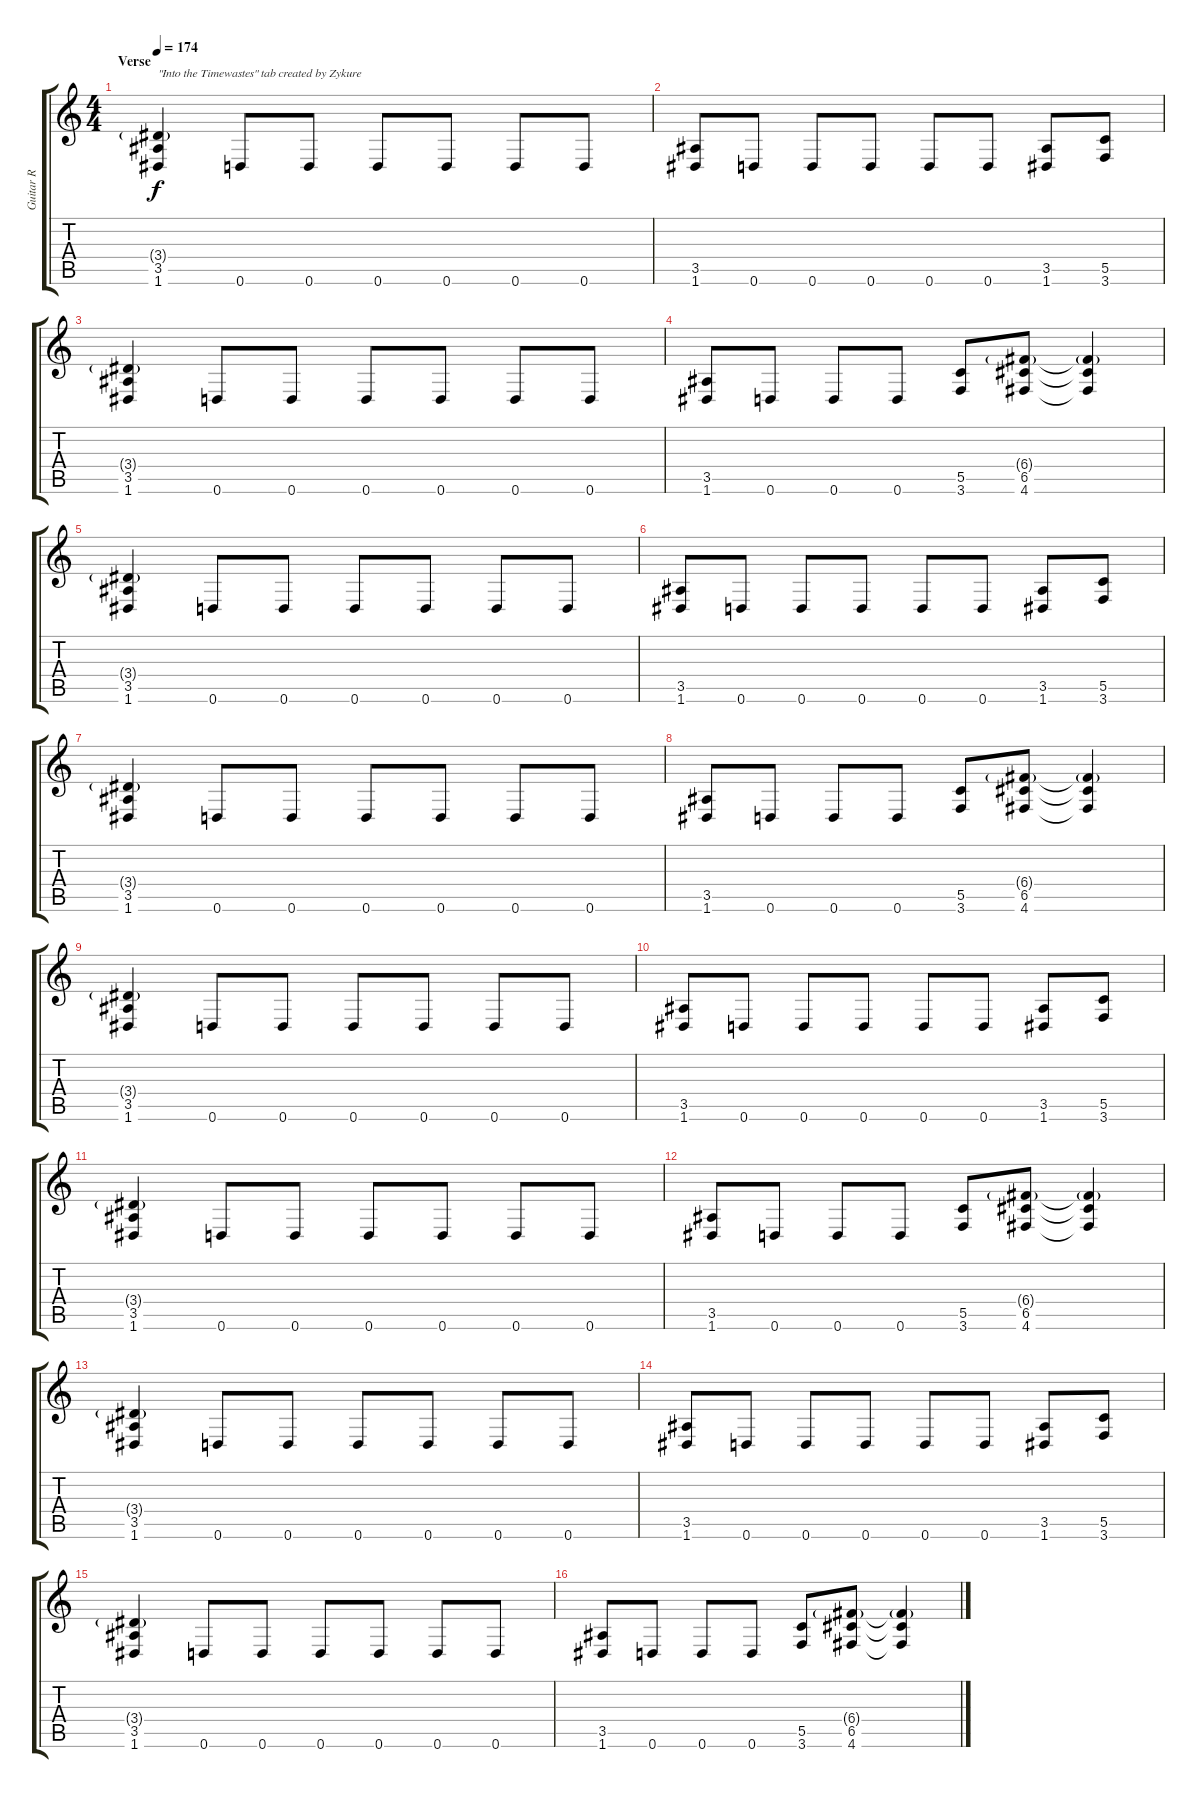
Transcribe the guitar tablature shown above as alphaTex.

\track ("Guitar R" "Guitar R") {instrument distortionguitar}
\staff {score tabs}
\tuning (D4 A3 F3 C3 G2 D2) {hide}
\ts (4 4)
\section ("" "Verse")
\tempo 174
\clef g2
\ks c
(3.4{g} 3.5 1.6).4{txt "\"Into the Timewastes\" tab created by Zykure" dy f instrument distortionguitar} 0.6.8 0.6.8 0.6.8 0.6.8 0.6.8 0.6.8 |
(3.5 1.6).8 0.6.8 0.6.8 0.6.8 0.6.8 0.6.8 (3.5 1.6).8 (5.5 3.6).8 |
(3.4{g} 3.5 1.6).4 0.6.8 0.6.8 0.6.8 0.6.8 0.6.8 0.6.8 |
(3.5 1.6).8 0.6.8 0.6.8 0.6.8 (5.5 3.6).8 (6.4{g} 6.5 4.6).8 (6.4{g t} 6.5{t} 4.6{t}).4 |
(3.4{g} 3.5 1.6).4 0.6.8 0.6.8 0.6.8 0.6.8 0.6.8 0.6.8 |
(3.5 1.6).8 0.6.8 0.6.8 0.6.8 0.6.8 0.6.8 (3.5 1.6).8 (5.5 3.6).8 |
(3.4{g} 3.5 1.6).4 0.6.8 0.6.8 0.6.8 0.6.8 0.6.8 0.6.8 |
(3.5 1.6).8 0.6.8 0.6.8 0.6.8 (5.5 3.6).8 (6.4{g} 6.5 4.6).8 (6.4{g t} 6.5{t} 4.6{t}).4 |
(3.4{g} 3.5 1.6).4 0.6.8 0.6.8 0.6.8 0.6.8 0.6.8 0.6.8 |
(3.5 1.6).8 0.6.8 0.6.8 0.6.8 0.6.8 0.6.8 (3.5 1.6).8 (5.5 3.6).8 |
(3.4{g} 3.5 1.6).4 0.6.8 0.6.8 0.6.8 0.6.8 0.6.8 0.6.8 |
(3.5 1.6).8 0.6.8 0.6.8 0.6.8 (5.5 3.6).8 (6.4{g} 6.5 4.6).8 (6.4{g t} 6.5{t} 4.6{t}).4 |
(3.4{g} 3.5 1.6).4 0.6.8 0.6.8 0.6.8 0.6.8 0.6.8 0.6.8 |
(3.5 1.6).8 0.6.8 0.6.8 0.6.8 0.6.8 0.6.8 (3.5 1.6).8 (5.5 3.6).8 |
(3.4{g} 3.5 1.6).4 0.6.8 0.6.8 0.6.8 0.6.8 0.6.8 0.6.8 |
(3.5 1.6).8 0.6.8 0.6.8 0.6.8 (5.5 3.6).8 (6.4{g} 6.5 4.6).8 (6.4{g t} 6.5{t} 4.6{t}).4
